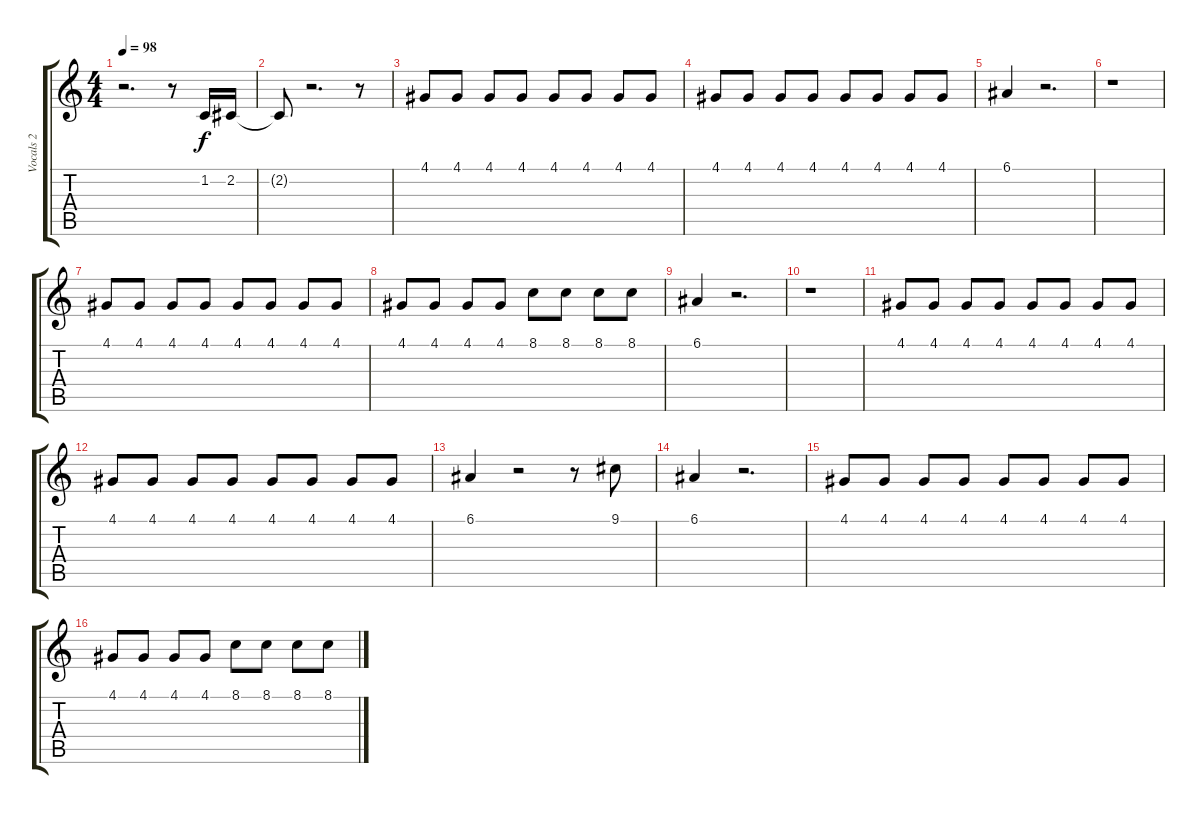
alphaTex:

\track ("Vocals 2" "Vocals 2") {instrument brightacousticpiano}
\staff {score tabs}
\tuning (E4 B3 G3 D3 A2 E2) {hide}
\ts (4 4)
\tempo 98
\clef g2
\ks c
r.2{d dy f} r.8 1.2.16 2.2.16 |
2.2{t}.8 r.2{d} r.8 |
4.1.8 4.1.8 4.1.8 4.1.8 4.1.8 4.1.8 4.1.8 4.1.8 |
4.1.8 4.1.8 4.1.8 4.1.8 4.1.8 4.1.8 4.1.8 4.1.8 |
6.1.4 r.2{d} |
r.1 |
4.1.8 4.1.8 4.1.8 4.1.8 4.1.8 4.1.8 4.1.8 4.1.8 |
4.1.8 4.1.8 4.1.8 4.1.8 8.1.8 8.1.8 8.1.8 8.1.8 |
6.1.4 r.2{d} |
r.1 |
4.1.8 4.1.8 4.1.8 4.1.8 4.1.8 4.1.8 4.1.8 4.1.8 |
4.1.8 4.1.8 4.1.8 4.1.8 4.1.8 4.1.8 4.1.8 4.1.8 |
6.1.4 r.2 r.8 9.1.8 |
6.1.4 r.2{d} |
4.1.8 4.1.8 4.1.8 4.1.8 4.1.8 4.1.8 4.1.8 4.1.8 |
4.1.8 4.1.8 4.1.8 4.1.8 8.1.8 8.1.8 8.1.8 8.1.8
